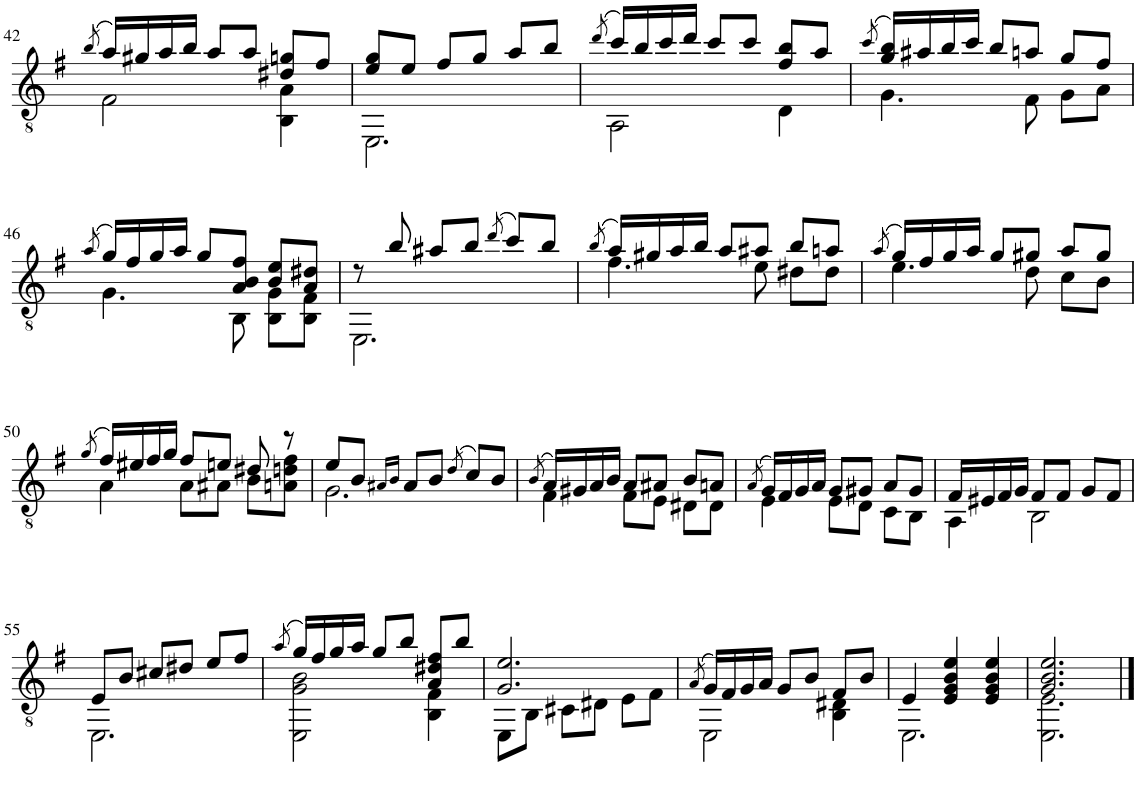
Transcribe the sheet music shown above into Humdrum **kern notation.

**kern
*part1
*staff1
*I"Guitar
*I'Guit.
!!LO:PB:g=z
*clefGv2
*k[f#]
*M3/4
=42
(8qb/
*^
16a/LL)	2F#\
16g#X/	.
16a/	.
16b/JJ	.
8a/L	.
8a/J	.
8d#X/ 8gn/L	4BB\ 4A\
8f#/J	.
=43	=43
8e/ 8g/L	2.EE\
8e/J	.
8f#/L	.
8g/J	.
8a/L	.
8b/J	.
=44	=44
(8qdd/	.
16cc/LL)	2AA\
16b/	.
16cc/	.
16dd/JJ	.
8cc/L	.
8cc/J	.
8f#/ 8b/L	4D\
8a/J	.
=45	=45
(8qcc/	.
16g/ 16b/LL)	4.G\
16a#X/	.
16b/	.
16cc/JJ	.
8b/L	.
8an/J	8F#\
8g/L	8G\L
8f#/J	8A\J
!!LO:LB:g=z	!!
=46	=46
(8qa/	.
16g/LL)	4.G\
16f#/	.
16g/	.
16a/JJ	.
8g/L	.
8A/ 8B/ 8f#/J	8BB\
8B/ 8e/L	8BB\ 8G\L
8A/ 8d#X/J	8BB\ 8F#\J
=47	=47
8r	2.EE\
8b/	.
8a#X/L	.
8b/J	.
(8qdd/	.
8cc/L)	.
8b/J	.
=48	=48
(8qb/	.
16a/LL)	4.f#\
16g#X/	.
16a/	.
16b/JJ	.
8a/L	.
8a#X/J	8e\
8b/L	8d#X\L
8an/J	8d#\J
=49	=49
(8qa/	.
16g/LL)	4.e\
16f#/	.
16g/	.
16a/JJ	.
8g/L	.
8g#X/J	8d\
8a/L	8c\L
8g#/J	8B\J
!!LO:LB:g=z	!!
=50	=50
(8qg/	.
16f#/LL)	4A\
16e#X/	.
16f#/	.
16g/JJ	.
8f#/L	8A\L
8en/J	8A#X\J
8d#X/	8B\L
8r	8An\ 8dn\ 8f#\J
=51	=51
8e/L	2.G\
8B/J	.
16qA#X/LL	.
16qB/JJ	.
8A#/L	.
8B/J	.
(8qd/	.
8c/L)	.
8B/J	.
=52	=52
(8qB/	.
16A/LL)	4F#\
16G#X/	.
16A/	.
16B/JJ	.
8A/L	8F#\L
8A#X/J	8E\J
8B/L	8D#X\L
8An/J	8D#\J
=53	=53
(8qA/	.
16G/LL)	4E\
16F#/	.
16G/	.
16A/JJ	.
8G/L	8E\L
8G#X/J	8D\J
8A/L	8C\L
8G#/J	8BB\J
=54	=54
16F#/LL	4AA\
16E#X/	.
16F#/	.
16G/JJ	.
8F#/L	2BB\
8F#/J	.
8G/L	.
8F#/J	.
!!LO:LB:g=z	!!
=55	=55
8E/L	2.EE\
8B/J	.
8c#X/L	.
8d#X/J	.
8e/L	.
8f#/J	.
=56	=56
(8qa/	.
16g/LL)	2EE\ 2G\ 2B\
16f#/	.
16g/	.
16a/JJ	.
8g/L	.
8b/J	.
8A/ 8d#X/ 8f#/L	4BB\ 4F#\
8b/J	.
=57	=57
2.G/ 2.e/	8EE\L
.	8BB\J
.	8C#X\L
.	8D#X\J
.	8E\L
.	8F#\J
=58	=58
(8qA/	.
16G/LL)	2EE\
16F#/	.
16G/	.
16A/JJ	.
8G/L	.
8B/J	.
8F#/L	4BB\ 4D#X\
8B/J	.
=59	=59
4E/	2.EE\
4E/ 4G/ 4B/ 4e/	.
4E/ 4G/ 4B/ 4e/	.
=60	=60
2.G/ 2.B/ 2.e/	2.EE\ 2.E\
*v	*v
==
*-
